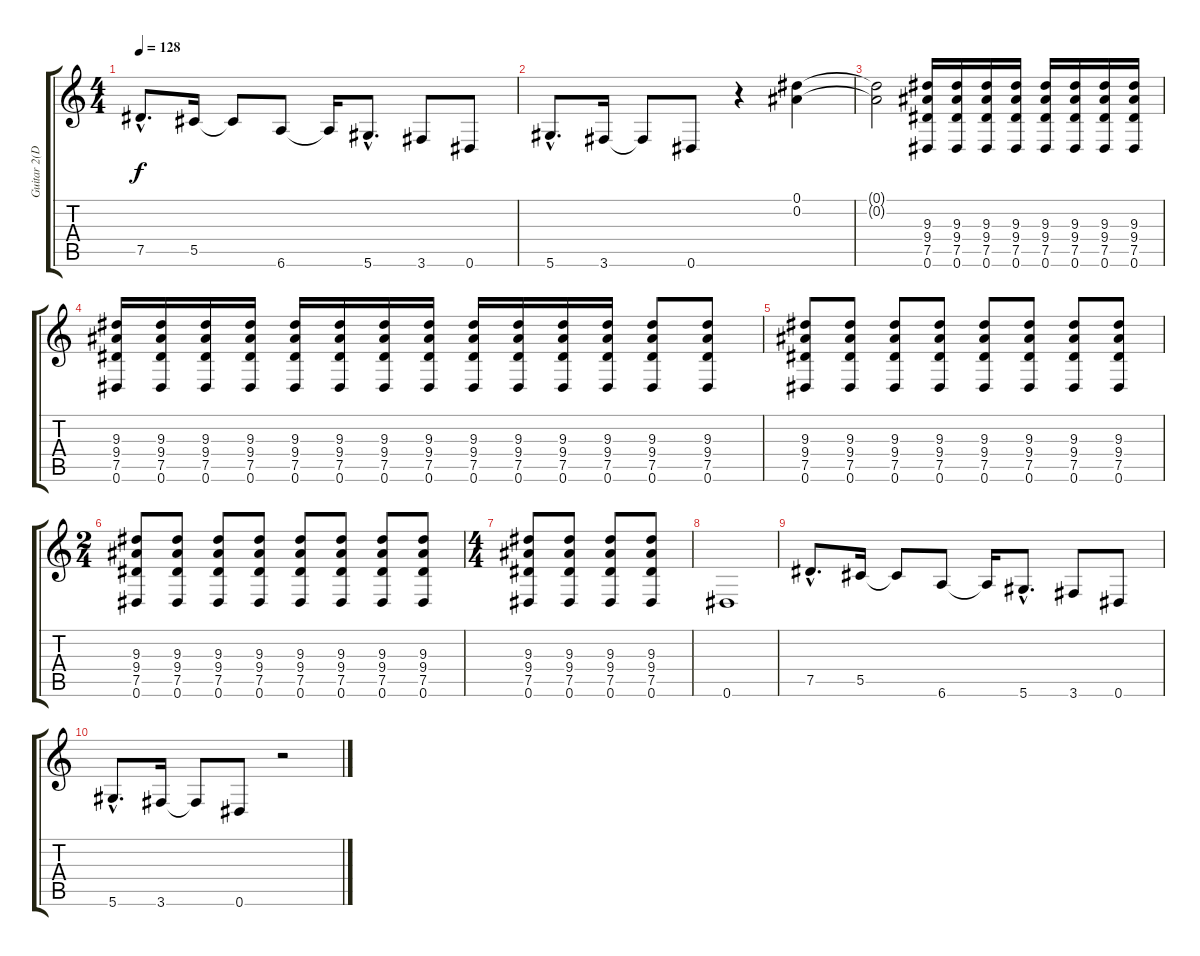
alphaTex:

\track ("Guitar 2(Dist)" "Guitar 2(D") {instrument overdrivenguitar}
\staff {score tabs}
\tuning (Eb4 Bb3 Gb3 Db3 Ab2 Eb2) {hide}
\ts (4 4)
\tempo 128
\clef g2
\ks c
7.5{hac}.8{d dy f} 5.5.16 5.5{t}.8 6.6.8 6.6{t}.16 5.6{hac}.8{d} 3.6.8 0.6.8 |
5.6{hac}.8{d} 3.6.16 3.6{t}.8 0.6.8 r.4 (0.1 0.2).4 |
(0.1{t} 0.2{t}).2 (9.3 9.4 7.5 0.6).16 (9.3 9.4 7.5 0.6).16 (9.3 9.4 7.5 0.6).16 (9.3 9.4 7.5 0.6).16 (9.3 9.4 7.5 0.6).16 (9.3 9.4 7.5 0.6).16 (9.3 9.4 7.5 0.6).16 (9.3 9.4 7.5 0.6).16 |
(9.3 9.4 7.5 0.6).16 (9.3 9.4 7.5 0.6).16 (9.3 9.4 7.5 0.6).16 (9.3 9.4 7.5 0.6).16 (9.3 9.4 7.5 0.6).16 (9.3 9.4 7.5 0.6).16 (9.3 9.4 7.5 0.6).16 (9.3 9.4 7.5 0.6).16 (9.3 9.4 7.5 0.6).16 (9.3 9.4 7.5 0.6).16 (9.3 9.4 7.5 0.6).16 (9.3 9.4 7.5 0.6).16 (9.3 9.4 7.5 0.6).8 (9.3 9.4 7.5 0.6).8 |
(9.3 9.4 7.5 0.6).8 (9.3 9.4 7.5 0.6).8 (9.3 9.4 7.5 0.6).8 (9.3 9.4 7.5 0.6).8 (9.3 9.4 7.5 0.6).8 (9.3 9.4 7.5 0.6).8 (9.3 9.4 7.5 0.6).8 (9.3 9.4 7.5 0.6).8 |
\ts (2 4)
(9.3 9.4 7.5 0.6).8 (9.3 9.4 7.5 0.6).8 (9.3 9.4 7.5 0.6).8 (9.3 9.4 7.5 0.6).8 (9.3 9.4 7.5 0.6).8 (9.3 9.4 7.5 0.6).8 (9.3 9.4 7.5 0.6).8 (9.3 9.4 7.5 0.6).8 |
\ts (4 4)
(9.3 9.4 7.5 0.6).8 (9.3 9.4 7.5 0.6).8 (9.3 9.4 7.5 0.6).8 (9.3 9.4 7.5 0.6).8 |
0.6.1 |
7.5{hac}.8{d} 5.5.16 5.5{t}.8 6.6.8 6.6{t}.16 5.6{hac}.8{d} 3.6.8 0.6.8 |
5.6{hac}.8{d} 3.6.16 3.6{t}.8 0.6.8 r.2
